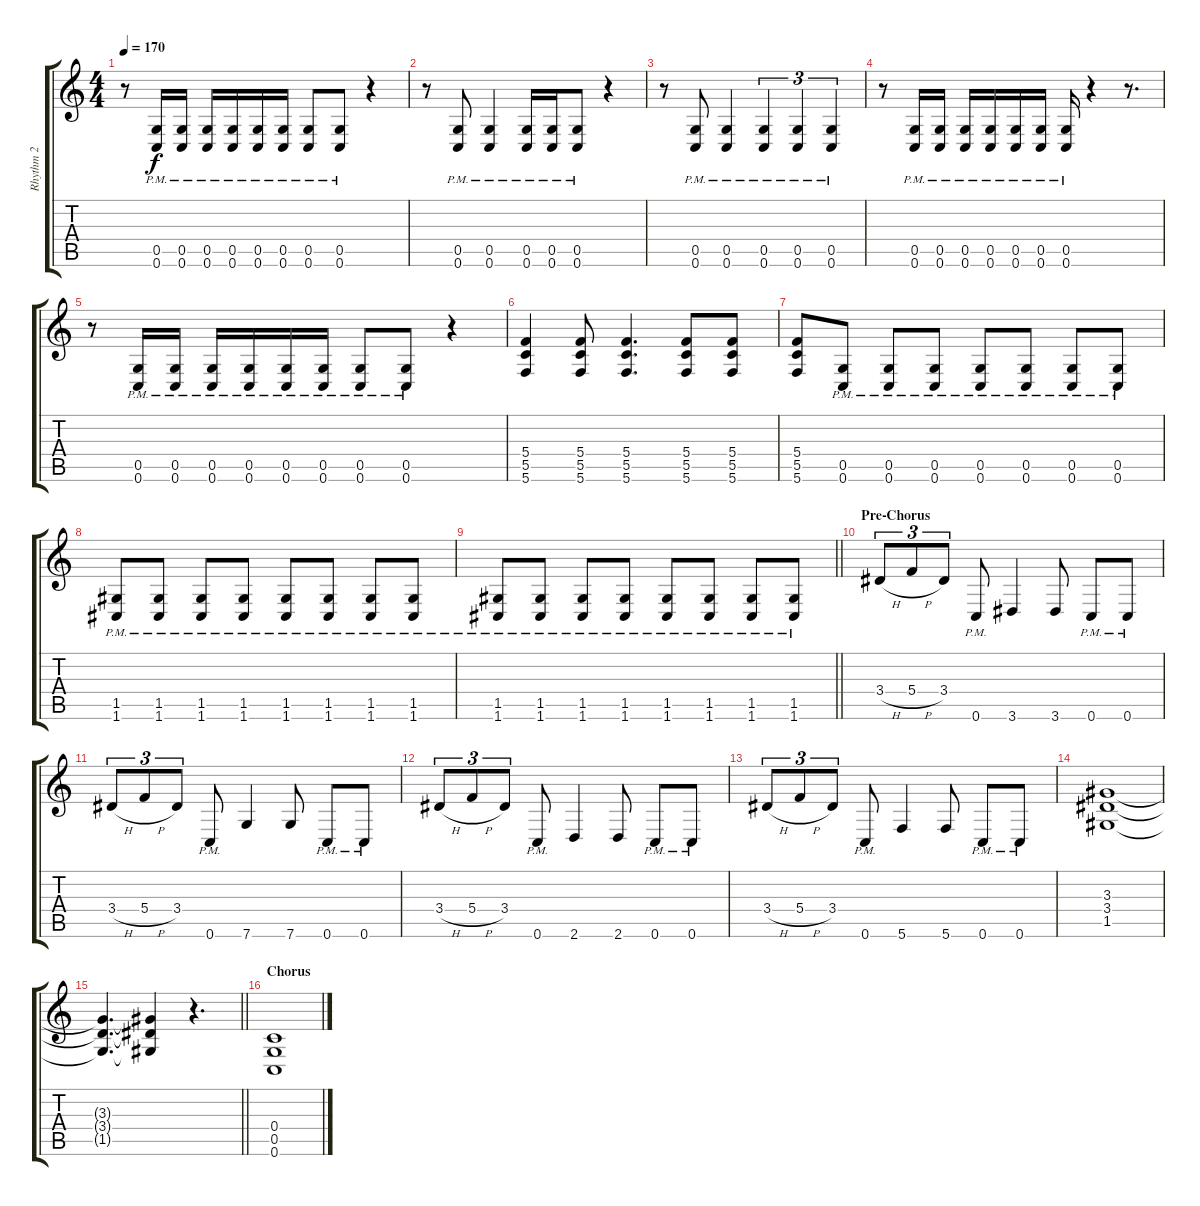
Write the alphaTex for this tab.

\track ("Rhythm 2" "Rhythm 2") {instrument distortionguitar}
\staff {score tabs}
\tuning (D4 A3 F3 C3 G2 C2) {hide}
\ts (4 4)
\tempo 170
\clef g2
\ks c
r.8{dy f} (0.5{pm} 0.6{pm}).16 (0.5{pm} 0.6{pm}).16 (0.5{pm} 0.6{pm}).16 (0.5{pm} 0.6{pm}).16 (0.5{pm} 0.6{pm}).16 (0.5{pm} 0.6{pm}).16 (0.5{pm} 0.6{pm}).8 (0.5{pm} 0.6{pm}).8 r.4 |
r.8 (0.5{pm} 0.6{pm}).8 (0.5{pm} 0.6{pm}).4 (0.5{pm} 0.6{pm}).16 (0.5{pm} 0.6{pm}).16 (0.5{pm} 0.6{pm}).8 r.4 |
r.8 (0.5{pm} 0.6{pm}).8 (0.5{pm} 0.6{pm}).4 (0.5{pm} 0.6{pm}).4{tu (3 2)} (0.5{pm} 0.6{pm}).4{tu (3 2)} (0.5{pm} 0.6{pm}).4{tu (3 2)} |
r.8 (0.5{pm} 0.6{pm}).16 (0.5{pm} 0.6{pm}).16 (0.5{pm} 0.6{pm}).16 (0.5{pm} 0.6{pm}).16 (0.5{pm} 0.6{pm}).16 (0.5{pm} 0.6{pm}).16 (0.5{pm} 0.6{pm}).16 r.4 r.8{d} |
r.8 (0.5{pm} 0.6{pm}).16 (0.5{pm} 0.6{pm}).16 (0.5{pm} 0.6{pm}).16 (0.5{pm} 0.6{pm}).16 (0.5{pm} 0.6{pm}).16 (0.5{pm} 0.6{pm}).16 (0.5{pm} 0.6{pm}).8 (0.5{pm} 0.6{pm}).8 r.4 |
(5.4 5.5 5.6).4 (5.4 5.5 5.6).8 (5.4 5.5 5.6).4{d} (5.4 5.5 5.6).8 (5.4 5.5 5.6).8 |
(5.4 5.5 5.6).8 (0.5{pm} 0.6{pm}).8 (0.5{pm} 0.6{pm}).8 (0.5{pm} 0.6{pm}).8 (0.5{pm} 0.6{pm}).8 (0.5{pm} 0.6{pm}).8 (0.5{pm} 0.6{pm}).8 (0.5{pm} 0.6{pm}).8 |
(1.5{pm} 1.6{pm}).8 (1.5{pm} 1.6{pm}).8 (1.5{pm} 1.6{pm}).8 (1.5{pm} 1.6{pm}).8 (1.5{pm} 1.6{pm}).8 (1.5{pm} 1.6{pm}).8 (1.5{pm} 1.6{pm}).8 (1.5{pm} 1.6{pm}).8 |
\barLineRight lightlight
(1.5{pm} 1.6{pm}).8 (1.5{pm} 1.6{pm}).8 (1.5{pm} 1.6{pm}).8 (1.5{pm} 1.6{pm}).8 (1.5{pm} 1.6{pm}).8 (1.5{pm} 1.6{pm}).8 (1.5{pm} 1.6{pm}).8 (1.5{pm} 1.6{pm}).8 |
\section ("" "Pre-Chorus")
3.4{h}.8{tu (3 2)} 5.4{h}.8{tu (3 2)} 3.4.8{tu (3 2)} 0.6{pm}.8 3.6.4 3.6.8 0.6{pm}.8 0.6{pm}.8 |
3.4{h}.8{tu (3 2)} 5.4{h}.8{tu (3 2)} 3.4.8{tu (3 2)} 0.6{pm}.8 7.6.4 7.6.8 0.6{pm}.8 0.6{pm}.8 |
3.4{h}.8{tu (3 2)} 5.4{h}.8{tu (3 2)} 3.4.8{tu (3 2)} 0.6{pm}.8 2.6.4 2.6.8 0.6{pm}.8 0.6{pm}.8 |
3.4{h}.8{tu (3 2)} 5.4{h}.8{tu (3 2)} 3.4.8{tu (3 2)} 0.6{pm}.8 5.6.4 5.6.8 0.6{pm}.8 0.6{pm}.8 |
(3.3 3.4 1.5).1 |
\barLineRight lightlight
(3.3{t} 3.4{t} 1.5{t}).4{d} (3.3{t} 3.4{t} 1.5{t}).4 r.4{d} |
\section ("" "Chorus")
(0.4 0.5 0.6).1
